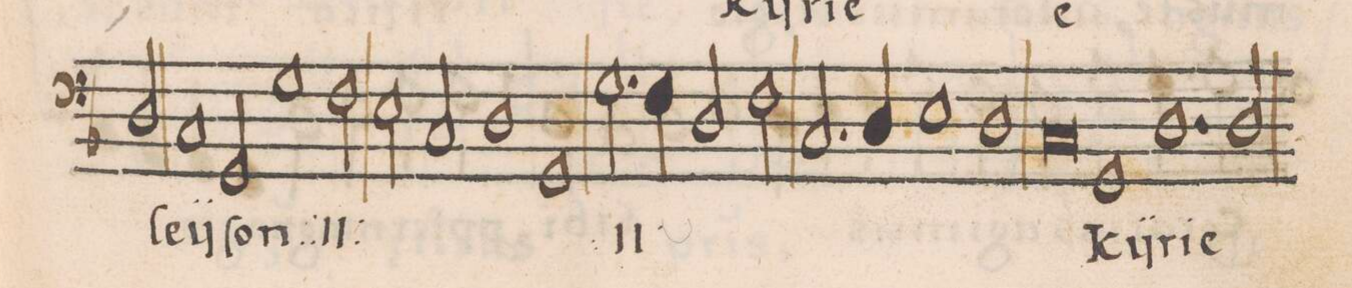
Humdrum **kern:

**kern	**text
*I"BASSVS	*
*clefF4	*
*k[b-]	*
*met(C|)	*
*M2/1	*
2D/	-le-
=64-	=64-
1C	-ӱ-
2GG/	-ſon
*	*ij
1G\	Kӱ-
=65-	=65-
2F\	-ri-
2E\	-e
2C/	e
=66-	=66-
1D	lei-
1GG	-ſon
=67-	=67-
2.G\	Kӱ-
4F\	.
2D/	-ri-
2F\	-e
=68-	=68-
2.C/	e-
4D/	.
1E	-le-
=69-	=69-
1D	-ӱ-
0C	-ſon
*	*Xij
=70-	=70-
1GG	Kӱ-
=71-	=71-
1.D	-ri-
2D/	-e
=72-	=72-
*-	*-
